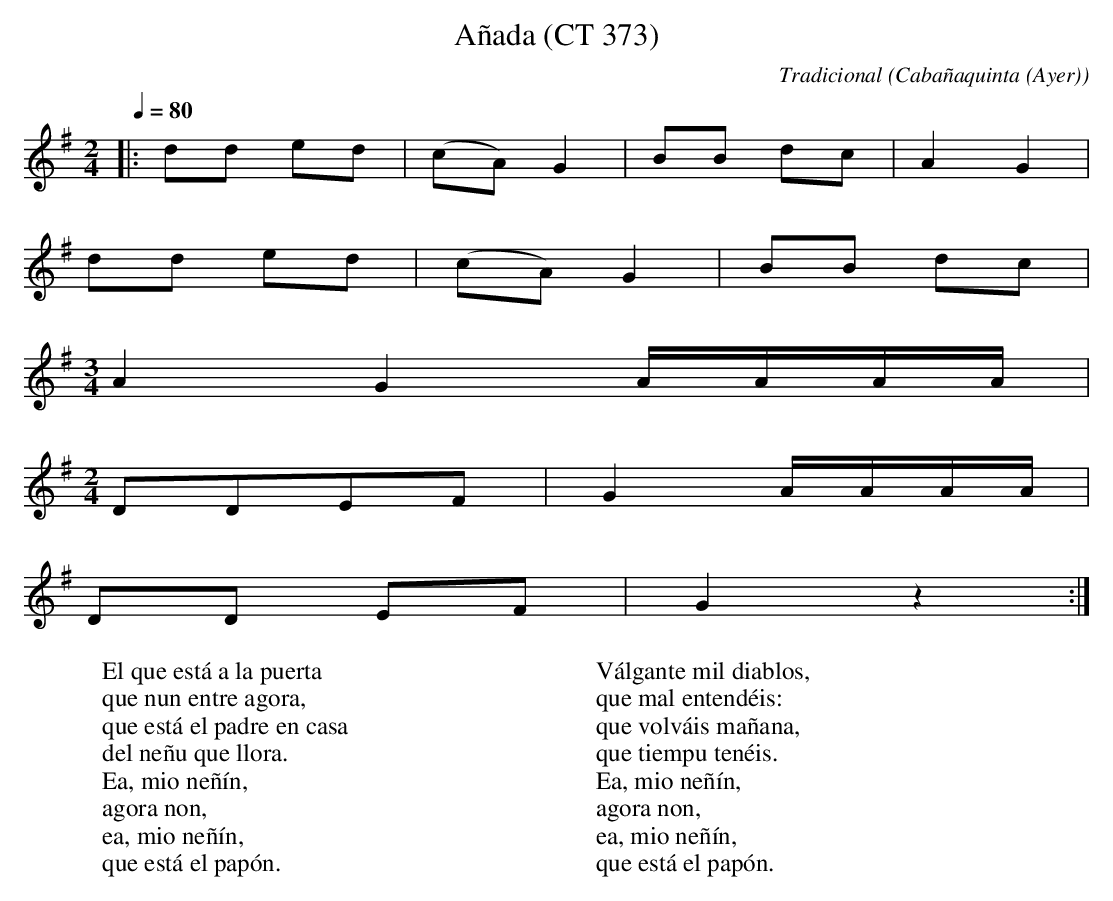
X:1
T:Añada (CT 373)
C:Tradicional
O:Cabañaquinta (Ayer)
M:2/4
L:1/8
Q:1/4=80
W:El que está a la puerta
W:que nun entre agora,
W:que está el padre en casa
W:del neñu que llora.
W:Ea, mio neñín,
W:agora non,
W:ea, mio neñín,
W:que está el papón.
W:
W:Válgante mil diablos,
W:que mal entendéis:
W:que volváis mañana,
W:que tiempu tenéis.
W:Ea, mio neñín,
W:agora non,
W:ea, mio neñín,
W:que está el papón.
K:G
|:dd ed|(cA) G2|BB dc|A2 G2|
dd ed|(cA) G2|BB dc|
[M:3/4]
A2G2 A/2A/2A/2A/2|
[M:2/4]
DDEF|G2 A/2A/2A/2A/2|
DD EF|G2 z2:|
